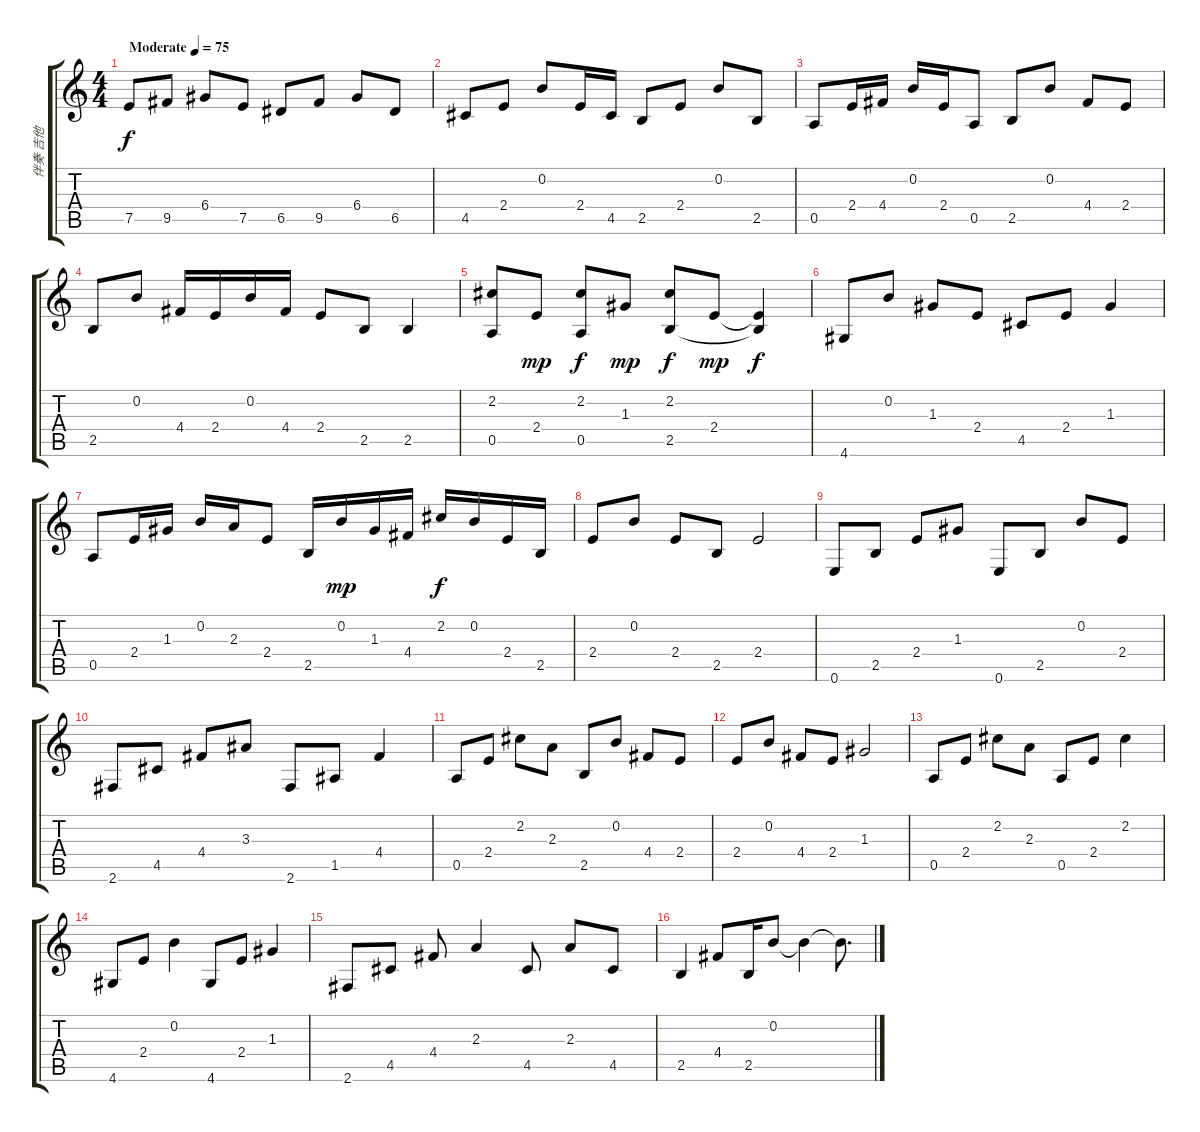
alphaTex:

\track ("伴奏 吉他" "伴奏 吉他") {instrument acousticguitarsteel}
\staff {score tabs}
\tuning (E4 B3 G3 D3 A2 E2) {hide}
\ts (4 4)
\tempo (75 "Moderate")
\clef g2
\ks c
7.5.8{dy f instrument acousticguitarsteel} 9.5.8 6.4.8 7.5.8 6.5.8 9.5.8 6.4.8 6.5.8 |
4.5.8 2.4.8 0.2.8 2.4.16 4.5.16 2.5.8 2.4.8 0.2.8 2.5.8 |
0.5.8 2.4.16{txt ""} 4.4.16 0.2.16 2.4.16 0.5.8 2.5.8 0.2.8 4.4.8 2.4.8 |
2.5.8 0.2.8 4.4.16 2.4.16 0.2.16 4.4.16 2.4.8 2.5.8 2.5.4 |
(2.2 0.5).8 2.4.8{dy mp} (2.2 0.5).8{dy f} 1.3.8{dy mp} (2.2 2.5).8{dy f} 2.4.8{dy mp} (2.4{t} 2.5{t}).4{dy f} |
4.6.8 0.2.8 1.3.8 2.4.8 4.5.8 2.4.8 1.3.4 |
0.5.8 2.4.16 1.3.16 0.2.16 2.3.16 2.4.8 2.5.16 0.2.16{dy mp} 1.3.16 4.4.16 2.2.16{dy f} 0.2.16 2.4.16 2.5.16 |
2.4.8 0.2.8 2.4.8 2.5.8 2.4.2 |
0.6.8 2.5.8 2.4.8 1.3.8 0.6.8 2.5.8 0.2.8 2.4.8 |
2.6.8 4.5.8 4.4.8 3.3.8 2.6.8 1.5.8 4.4.4 |
0.5.8 2.4.8 2.2.8 2.3.8 2.5.8 0.2.8 4.4.8 2.4.8 |
2.4.8 0.2.8 4.4.8 2.4.8 1.3.2 |
0.5.8 2.4.8 2.2.8 2.3.8 0.5.8 2.4.8 2.2.4 |
4.6.8 2.4.8 0.2.4 4.6.8 2.4.8 1.3.4 |
2.6.8 4.5.8 4.4.8 2.3.4 4.5.8 2.3.8 4.5.8 |
2.5.4 4.4.8 2.5.16 0.2.8 0.2{t}.4 0.2{t}.8{d}
